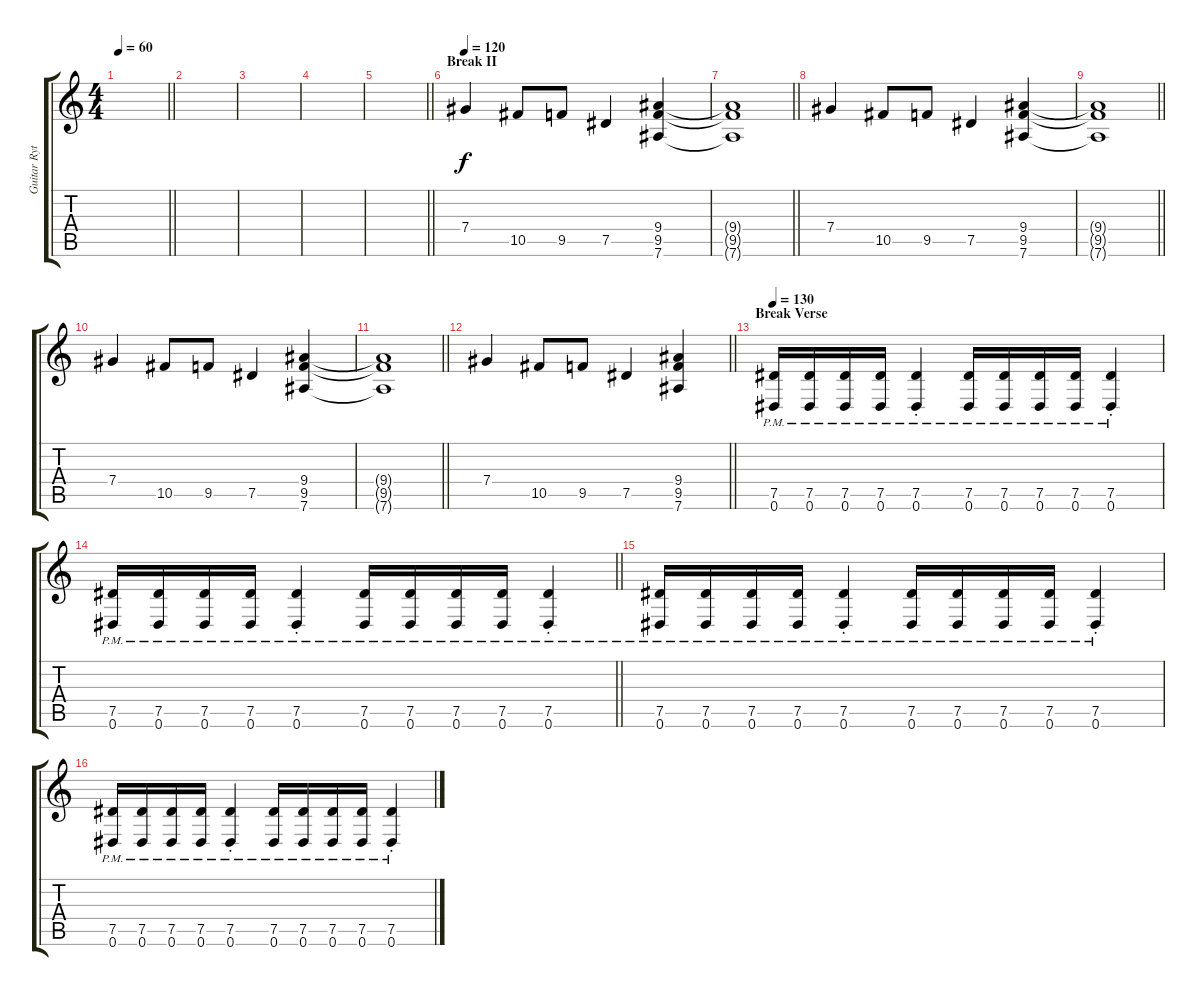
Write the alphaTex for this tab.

\track ("Guitar Rythmic" "Guitar Ryt") {instrument distortionguitar}
\staff {score tabs}
\tuning (Eb4 Bb3 Gb3 Db3 Ab2 Eb2) {hide}
\ts (4 4)
\tempo 60
\clef g2
\barLineRight lightlight
\ks c
|
|
|
|
\barLineRight lightlight
|
\section ("" "Break II")
\tempo 120
7.4.4{dy f volume 13} 10.5.8 9.5.8 7.5.4 (9.4 9.5 7.6).4 |
\barLineRight lightlight
(9.4{t} 9.5{t} 7.6{t}).1 |
7.4.4 10.5.8 9.5.8 7.5.4 (9.4 9.5 7.6).4 |
\barLineRight lightlight
(9.4{t} 9.5{t} 7.6{t}).1 |
7.4.4 10.5.8 9.5.8 7.5.4 (9.4 9.5 7.6).4 |
\barLineRight lightlight
(9.4{t} 9.5{t} 7.6{t}).1 |
\barLineRight lightlight
7.4.4 10.5.8 9.5.8 7.5.4 (9.4 9.5 7.6).4 |
\section ("" "Break Verse")
\tempo 130
(7.5{pm} 0.6{pm}).16 (7.5{pm} 0.6{pm}).16 (7.5{pm} 0.6{pm}).16 (7.5{pm} 0.6{pm}).16 (7.5{pm st} 0.6{pm st}).4 (7.5{pm} 0.6{pm}).16 (7.5{pm} 0.6{pm}).16 (7.5{pm} 0.6{pm}).16 (7.5{pm} 0.6{pm}).16 (7.5{pm st} 0.6{pm st}).4 |
\barLineRight lightlight
(7.5{pm} 0.6{pm}).16 (7.5{pm} 0.6{pm}).16 (7.5{pm} 0.6{pm}).16 (7.5{pm} 0.6{pm}).16 (7.5{pm st} 0.6{pm st}).4 (7.5{pm} 0.6{pm}).16 (7.5{pm} 0.6{pm}).16 (7.5{pm} 0.6{pm}).16 (7.5{pm} 0.6{pm}).16 (7.5{pm st} 0.6{pm st}).4 |
(7.5{pm} 0.6{pm}).16 (7.5{pm} 0.6{pm}).16 (7.5{pm} 0.6{pm}).16 (7.5{pm} 0.6{pm}).16 (7.5{pm st} 0.6{pm st}).4 (7.5{pm} 0.6{pm}).16 (7.5{pm} 0.6{pm}).16 (7.5{pm} 0.6{pm}).16 (7.5{pm} 0.6{pm}).16 (7.5{pm st} 0.6{pm st}).4 |
(7.5{pm} 0.6{pm}).16 (7.5{pm} 0.6{pm}).16 (7.5{pm} 0.6{pm}).16 (7.5{pm} 0.6{pm}).16 (7.5{pm st} 0.6{pm st}).4 (7.5{pm} 0.6{pm}).16 (7.5{pm} 0.6{pm}).16 (7.5{pm} 0.6{pm}).16 (7.5{pm} 0.6{pm}).16 (7.5{pm st} 0.6{pm st}).4
